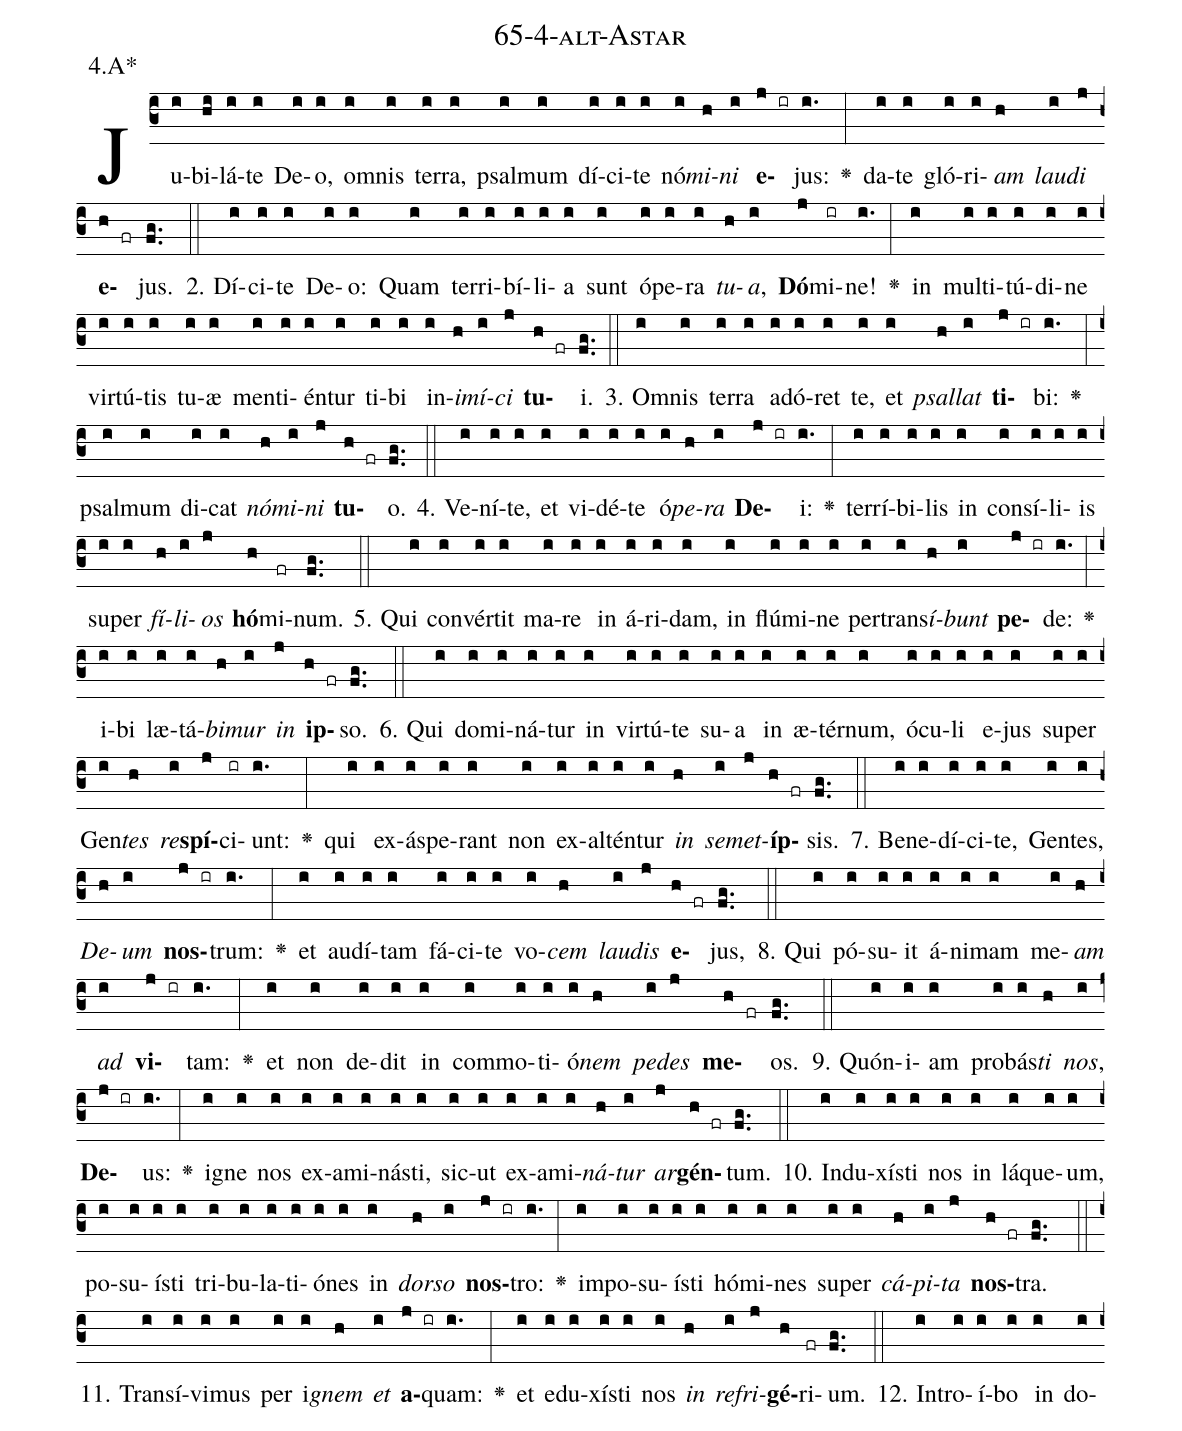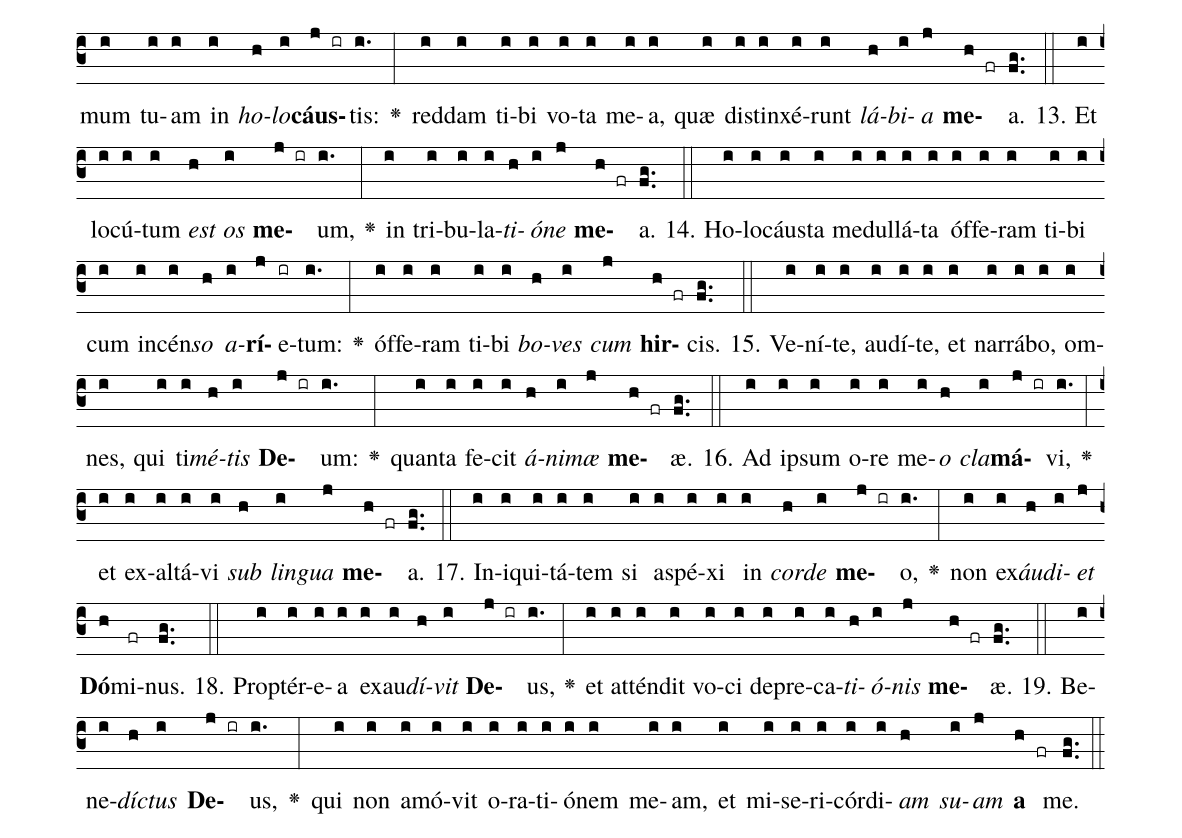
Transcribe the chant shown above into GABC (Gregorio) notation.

name: 65-4-alt-Astar;
annotation: 4.A*;
%%
(c3)Ju(i)bi(hi)lá(i)te(i) De(i)o,(i) om(i)nis(i) ter(i)ra,(i) psal(i)mum(i) dí(i)ci(i)te(i) nó(i)<i>mi</i>(h)<i>ni</i>(i) <b>e</b>(j ir)jus:(i.) <v>\greheightstar</v>(:) da(i)te(i) gló(i)ri(i)<i>am</i>(h) <i>lau</i>(i)<i>di</i>(j) <b>e</b>(h fr)jus.(fg..) (::)
2. Dí(i)ci(i)te(i) De(i)o:(i) Quam(i) ter(i)ri(i)bí(i)li(i)a(i) sunt(i) ó(i)pe(i)ra(i) <i>tu</i>(h)<i>a</i>,(i) <b>Dó</b>(j)mi(ir)ne!(i.) <v>\greheightstar</v>(:) in(i) mul(i)ti(i)tú(i)di(i)ne(i) vir(i)tú(i)tis(i) tu(i)æ(i) men(i)ti(i)én(i)tur(i) ti(i)bi(i) in(i)<i>i</i>(h)<i>mí</i>(i)<i>ci</i>(j) <b>tu</b>(h fr)i.(fg..) (::)
3. Om(i)nis(i) ter(i)ra(i) ad(i)ó(i)ret(i) te,(i) et(i) <i>psal</i>(h)<i>lat</i>(i) <b>ti</b>(j ir)bi:(i.) <v>\greheightstar</v>(:) psal(i)mum(i) di(i)cat(i) <i>nó</i>(h)<i>mi</i>(i)<i>ni</i>(j) <b>tu</b>(h fr)o.(fg..) (::)
4. Ve(i)ní(i)te,(i) et(i) vi(i)dé(i)te(i) ó(i)<i>pe</i>(h)<i>ra</i>(i) <b>De</b>(j ir)i:(i.) <v>\greheightstar</v>(:) ter(i)rí(i)bi(i)lis(i) in(i) con(i)sí(i)li(i)is(i) su(i)per(i) <i>fí</i>(h)<i>li</i>(i)<i>os</i>(j) <b>hó</b>(h)mi(fr)num.(fg..) (::)
5. Qui(i) con(i)vér(i)tit(i) ma(i)re(i) in(i) á(i)ri(i)dam,(i) in(i) flú(i)mi(i)ne(i) per(i)trans(i)<i>í</i>(h)<i>bunt</i>(i) <b>pe</b>(j ir)de:(i.) <v>\greheightstar</v>(:) i(i)bi(i) læ(i)tá(i)<i>bi</i>(h)<i>mur</i>(i) <i>in</i>(j) <b>ip</b>(h fr)so.(fg..) (::)
6. Qui(i) do(i)mi(i)ná(i)tur(i) in(i) vir(i)tú(i)te(i) su(i)a(i) in(i) æ(i)tér(i)num,(i) ó(i)cu(i)li(i) e(i)jus(i) su(i)per(i) Gen(i)<i>tes</i>(h) <i>re</i>(i)<b>spí</b>(j)ci(ir)unt:(i.) <v>\greheightstar</v>(:) qui(i) ex(i)ás(i)pe(i)rant(i) non(i) ex(i)al(i)tén(i)tur(i) <i>in</i>(h) <i>se</i>(i)<i>met</i>(j)<b>íp</b>(h fr)sis.(fg..) (::)
7. Be(i)ne(i)dí(i)ci(i)te,(i) Gen(i)tes,(i) <i>De</i>(h)<i>um</i>(i) <b>nos</b>(j ir)trum:(i.) <v>\greheightstar</v>(:) et(i) au(i)dí(i)tam(i) fá(i)ci(i)te(i) vo(i)<i>cem</i>(h) <i>lau</i>(i)<i>dis</i>(j) <b>e</b>(h fr)jus,(fg..) (::)
8. Qui(i) pó(i)su(i)it(i) á(i)ni(i)mam(i) me(i)<i>am</i>(h) <i>ad</i>(i) <b>vi</b>(j ir)tam:(i.) <v>\greheightstar</v>(:) et(i) non(i) de(i)dit(i) in(i) com(i)mo(i)ti(i)ó(i)<i>nem</i>(h) <i>pe</i>(i)<i>des</i>(j) <b>me</b>(h fr)os.(fg..) (::)
9. Quón(i)i(i)am(i) pro(i)bás(i)<i>ti</i>(h) <i>nos</i>,(i) <b>De</b>(j ir)us:(i.) <v>\greheightstar</v>(:) i(i)gne(i) nos(i) ex(i)a(i)mi(i)nás(i)ti,(i) sic(i)ut(i) ex(i)a(i)mi(i)<i>ná</i>(h)<i>tur</i>(i) <i>ar</i>(j)<b>gén</b>(h fr)tum.(fg..) (::)
10. In(i)du(i)xís(i)ti(i) nos(i) in(i) lá(i)que(i)um,(i) po(i)su(i)ís(i)ti(i) tri(i)bu(i)la(i)ti(i)ó(i)nes(i) in(i) <i>dor</i>(h)<i>so</i>(i) <b>nos</b>(j ir)tro:(i.) <v>\greheightstar</v>(:) im(i)po(i)su(i)ís(i)ti(i) hó(i)mi(i)nes(i) su(i)per(i) <i>cá</i>(h)<i>pi</i>(i)<i>ta</i>(j) <b>nos</b>(h fr)tra.(fg..) (::)
11. Trans(i)í(i)vi(i)mus(i) per(i) i(i)<i>gnem</i>(h) <i>et</i>(i) <b>a</b>(j ir)quam:(i.) <v>\greheightstar</v>(:) et(i) e(i)du(i)xís(i)ti(i) nos(i) <i>in</i>(h) <i>re</i>(i)<i>fri</i>(j)<b>gé</b>(h)ri(fr)um.(fg..) (::)
12. In(i)tro(i)í(i)bo(i) in(i) do(i)mum(i) tu(i)am(i) in(i) <i>ho</i>(h)<i>lo</i>(i)<b>cáus</b>(j ir)tis:(i.) <v>\greheightstar</v>(:) red(i)dam(i) ti(i)bi(i) vo(i)ta(i) me(i)a,(i) quæ(i) di(i)stin(i)xé(i)runt(i) <i>lá</i>(h)<i>bi</i>(i)<i>a</i>(j) <b>me</b>(h fr)a.(fg..) (::)
13. Et(i) lo(i)cú(i)tum(i) <i>est</i>(h) <i>os</i>(i) <b>me</b>(j ir)um,(i.) <v>\greheightstar</v>(:) in(i) tri(i)bu(i)la(i)<i>ti</i>(h)<i>ó</i>(i)<i>ne</i>(j) <b>me</b>(h fr)a.(fg..) (::)
14. Ho(i)lo(i)cáus(i)ta(i) me(i)dul(i)lá(i)ta(i) óf(i)fe(i)ram(i) ti(i)bi(i) cum(i) in(i)cén(i)<i>so</i>(h) <i>a</i>(i)<b>rí</b>(j)e(ir)tum:(i.) <v>\greheightstar</v>(:) óf(i)fe(i)ram(i) ti(i)bi(i) <i>bo</i>(h)<i>ves</i>(i) <i>cum</i>(j) <b>hir</b>(h fr)cis.(fg..) (::)
15. Ve(i)ní(i)te,(i) au(i)dí(i)te,(i) et(i) nar(i)rá(i)bo,(i) om(i)nes,(i) qui(i) ti(i)<i>mé</i>(h)<i>tis</i>(i) <b>De</b>(j ir)um:(i.) <v>\greheightstar</v>(:) quan(i)ta(i) fe(i)cit(i) <i>á</i>(h)<i>ni</i>(i)<i>mæ</i>(j) <b>me</b>(h fr)æ.(fg..) (::)
16. Ad(i) ip(i)sum(i) o(i)re(i) me(i)<i>o</i>(h) <i>cla</i>(i)<b>má</b>(j ir)vi,(i.) <v>\greheightstar</v>(:) et(i) ex(i)al(i)tá(i)vi(i) <i>sub</i>(h) <i>lin</i>(i)<i>gua</i>(j) <b>me</b>(h fr)a.(fg..) (::)
17. In(i)i(i)qui(i)tá(i)tem(i) si(i) a(i)spé(i)xi(i) in(i) <i>cor</i>(h)<i>de</i>(i) <b>me</b>(j ir)o,(i.) <v>\greheightstar</v>(:) non(i) ex(i)<i>áu</i>(h)<i>di</i>(i)<i>et</i>(j) <b>Dó</b>(h)mi(fr)nus.(fg..) (::)
18. Prop(i)tér(i)e(i)a(i) ex(i)au(i)<i>dí</i>(h)<i>vit</i>(i) <b>De</b>(j ir)us,(i.) <v>\greheightstar</v>(:) et(i) at(i)tén(i)dit(i) vo(i)ci(i) de(i)pre(i)ca(i)<i>ti</i>(h)<i>ó</i>(i)<i>nis</i>(j) <b>me</b>(h fr)æ.(fg..) (::)
19. Be(i)ne(i)<i>díc</i>(h)<i>tus</i>(i) <b>De</b>(j ir)us,(i.) <v>\greheightstar</v>(:) qui(i) non(i) a(i)mó(i)vit(i) o(i)ra(i)ti(i)ó(i)nem(i) me(i)am,(i) et(i) mi(i)se(i)ri(i)cór(i)di(i)<i>am</i>(h) <i>su</i>(i)<i>am</i>(j) <b>a</b>(h fr) me.(fg..) (::)
